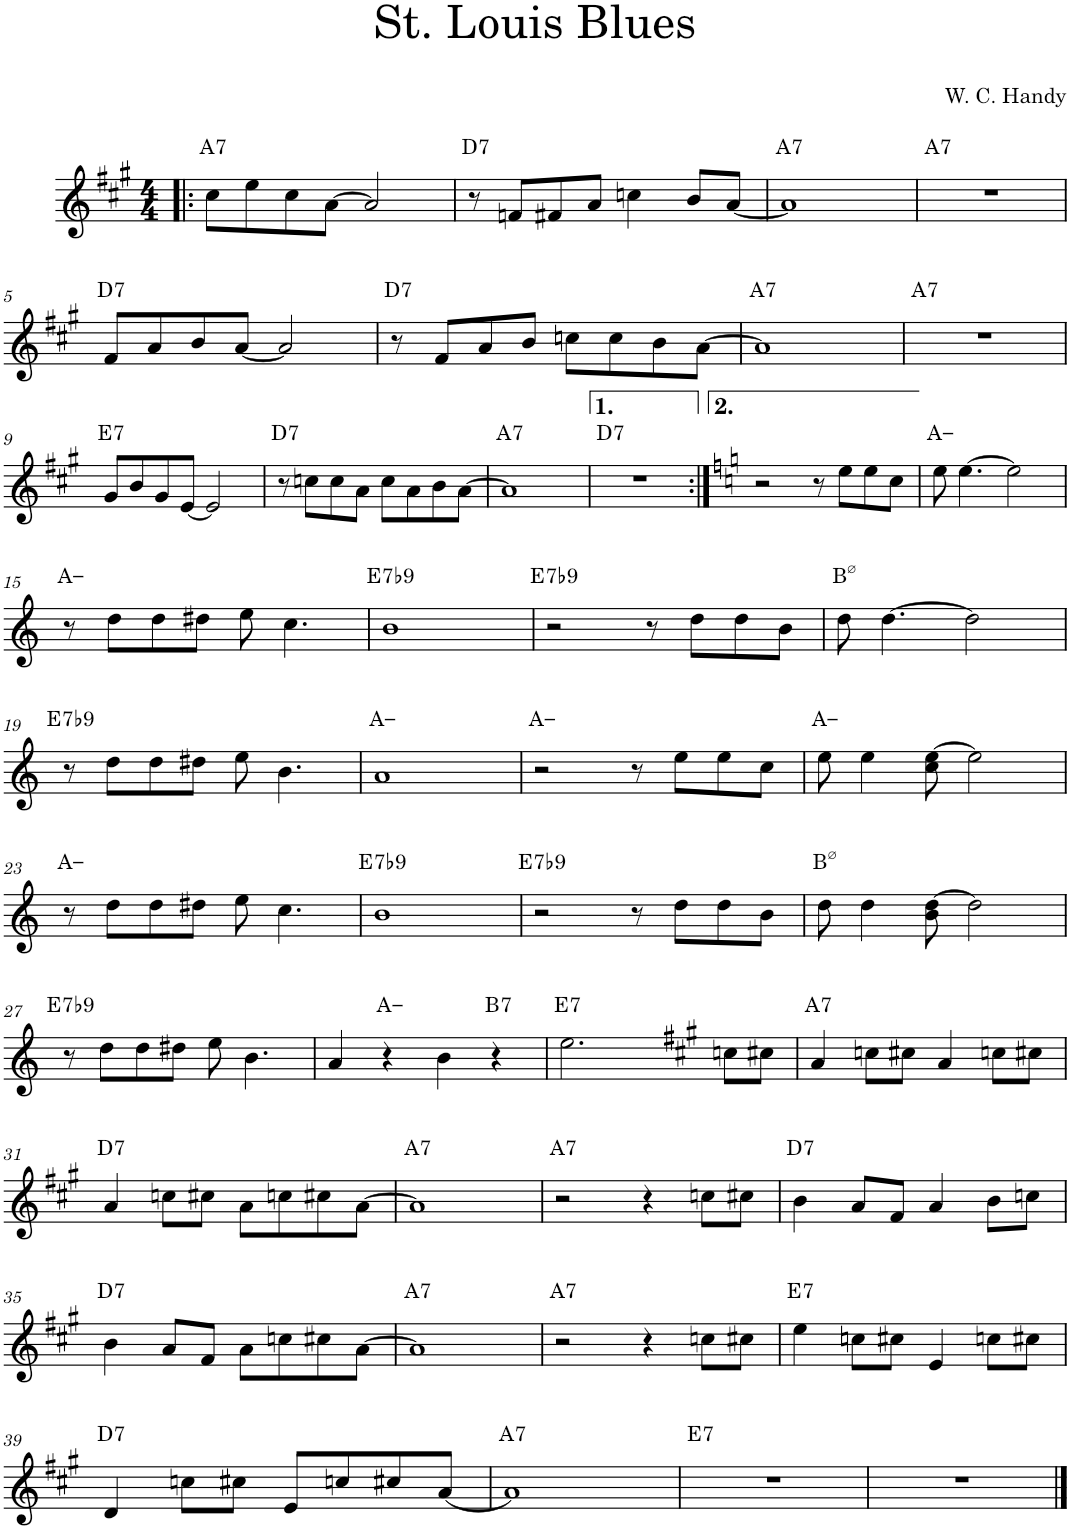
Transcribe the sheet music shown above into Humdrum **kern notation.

**kern	**harte
*part1	*part1
*staff1	*
*I"Tenor Saxophone	*
*I'T. Sax.	*
*clefG2	*
*Trd8c14	*
*k[f#c#g#]	*
*M4/4	*
=1!|:	=1!|:
!	!LO:H:kt=7
8cc#\L	A:7
8ee\	.
8cc#\	.
[8a\J	.
2a/]	.
=2	=2
!	!LO:H:kt=7
8r	D:7
8fn/L	.
8f#X/	.
8a/J	.
4ccn\	.
8b/L	.
[8a/J	.
=3	=3
!	!LO:H:kt=7
1a]	A:7
=4	=4
!	!LO:H:kt=7
1r	A:7
!!LO:LB:g=z
=5	=5
!	!LO:H:kt=7
8f#/L	D:7
8a/	.
8b/	.
[8a/J	.
2a/]	.
=6	=6
!	!LO:H:kt=7
8r	D:7
8f#/L	.
8a/	.
8b/J	.
8ccn\L	.
8cc\	.
8b\	.
[8a\J	.
=7	=7
!	!LO:H:kt=7
1a]	A:7
=8	=8
!	!LO:H:kt=7
1r	A:7
!!LO:LB:g=z
=9	=9
!	!LO:H:kt=7
8g#/L	E:7
8b/	.
8g#/	.
[8e/J	.
2e/]	.
=10	=10
!	!LO:H:kt=7
8r	D:7
8ccn\L	.
8cc\	.
8a\J	.
8cc\L	.
8a\	.
8b\	.
[8a\J	.
=11	=11
!	!LO:H:kt=7
1a]	A:7
=12	=12
!	!LO:H:kt=7
1r	D:7
=13:|!	=13:|!
*k[]	*
2r	.
8r	.
8ee\L	.
8ee\	.
8cc\J	.
=14	=14
8ee\	A:min
[4.ee\	.
2ee\]	.
!!LO:LB:g=z
=15	=15
8r	A:min
8dd\L	.
8dd\	.
8dd#X\J	.
8ee\	.
4.cc\	.
=16	=16
!	!LO:H:kt=7
1b	E:7(b9)
=17	=17
!	!LO:H:kt=7
2r	E:7(b9)
8r	.
8dd\L	.
8dd\	.
8b\J	.
=18	=18
8dd\	B:hdim7
[4.dd\	.
2dd\]	.
!!LO:LB:g=z
=19	=19
!	!LO:H:kt=7
8r	E:7(b9)
8dd\L	.
8dd\	.
8dd#X\J	.
8ee\	.
4.b\	.
=20	=20
1a	A:min
=21	=21
2r	A:min
8r	.
8ee\L	.
8ee\	.
8cc\J	.
=22	=22
8ee\	A:min
4ee\	.
8cc\ [8ee\	.
2ee\]	.
!!LO:LB:g=z
=23	=23
8r	A:min
8dd\L	.
8dd\	.
8dd#X\J	.
8ee\	.
4.cc\	.
=24	=24
!	!LO:H:kt=7
1b	E:7(b9)
=25	=25
!	!LO:H:kt=7
2r	E:7(b9)
8r	.
8dd\L	.
8dd\	.
8b\J	.
=26	=26
8dd\	B:hdim7
4dd\	.
8b\ [8dd\	.
2dd\]	.
!!LO:LB:g=z
=27	=27
!	!LO:H:kt=7
8r	E:7(b9)
8dd\L	.
8dd\	.
8dd#X\J	.
8ee\	.
4.b\	.
=28	=28
4a/	.
4r	A:min
4b\	.
!	!LO:H:kt=7
4r	B:7
=29	=29
!	!LO:H:kt=7
2.ee\	E:7
8ccn\L	.
8cc#X\J	.
=30	=30
!	!LO:H:kt=7
4a/	A:7
8ccn\L	.
8cc#X\J	.
4a/	.
8ccn\L	.
8cc#X\J	.
!!LO:LB:g=z
=31	=31
!	!LO:H:kt=7
4a/	D:7
8ccn\L	.
8cc#X\J	.
8a\L	.
8ccn\	.
8cc#X\	.
[8a\J	.
=32	=32
!	!LO:H:kt=7
1a]	A:7
=33	=33
!	!LO:H:kt=7
2r	A:7
4r	.
8ccn\L	.
8cc#X\J	.
=34	=34
!	!LO:H:kt=7
4b\	D:7
8a/L	.
8f#/J	.
4a/	.
8b\L	.
8ccn\J	.
!!LO:LB:g=z
=35	=35
!	!LO:H:kt=7
4b\	D:7
8a/L	.
8f#/J	.
8a\L	.
8ccn\	.
8cc#X\	.
[8a\J	.
=36	=36
!	!LO:H:kt=7
1a]	A:7
=37	=37
!	!LO:H:kt=7
2r	A:7
4r	.
8ccn\L	.
8cc#X\J	.
=38	=38
!	!LO:H:kt=7
4ee\	E:7
8ccn\L	.
8cc#X\J	.
4e/	.
8ccn\L	.
8cc#X\J	.
!!LO:LB:g=z
=39	=39
!	!LO:H:kt=7
4d/	D:7
8ccn\L	.
8cc#X\J	.
8e/L	.
8ccn/	.
8cc#X/	.
[8a/J	.
=40	=40
!	!LO:H:kt=7
1a]	A:7
=41	=41
!	!LO:H:kt=7
1r	E:7
=42	=42
1r	.
==	==
*-	*-
